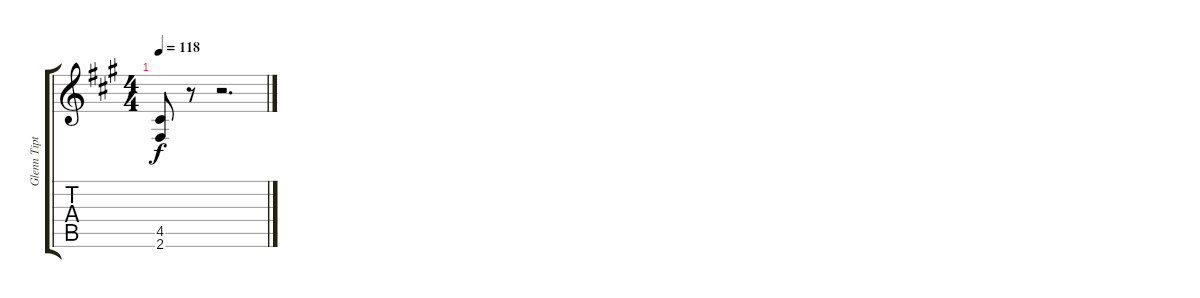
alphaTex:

\track ("Glenn Tipton" "Glenn Tipt") {instrument overdrivenguitar}
\staff {score tabs}
\tuning (E4 B3 G3 D3 A2 E2) {hide}
\ts (4 4)
\tempo 118
\clef g2
\ks f#minor
(4.5 2.6).8{dy f} r.8 r.2{d}
